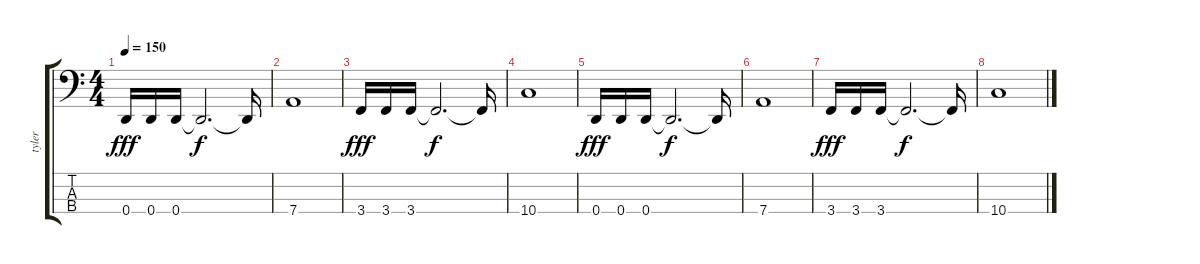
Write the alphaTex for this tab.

\track ("tyler" "tyler") {instrument electricbassfinger}
\staff {score tabs}
\tuning (G2 D2 A1 D1) {hide}
\ts (4 4)
\tempo 150
\clef f4
\ks c
0.4.16{dy fff} 0.4.16 0.4.16 0.4{t}.2{d dy f} 0.4{t}.16 |
7.4.1 |
3.4.16{dy fff} 3.4.16 3.4.16 3.4{t}.2{d dy f} 3.4{t}.16 |
10.4.1 |
0.4.16{dy fff} 0.4.16 0.4.16 0.4{t}.2{d dy f} 0.4{t}.16 |
7.4.1 |
3.4.16{dy fff} 3.4.16 3.4.16 3.4{t}.2{d dy f} 3.4{t}.16 |
10.4.1
